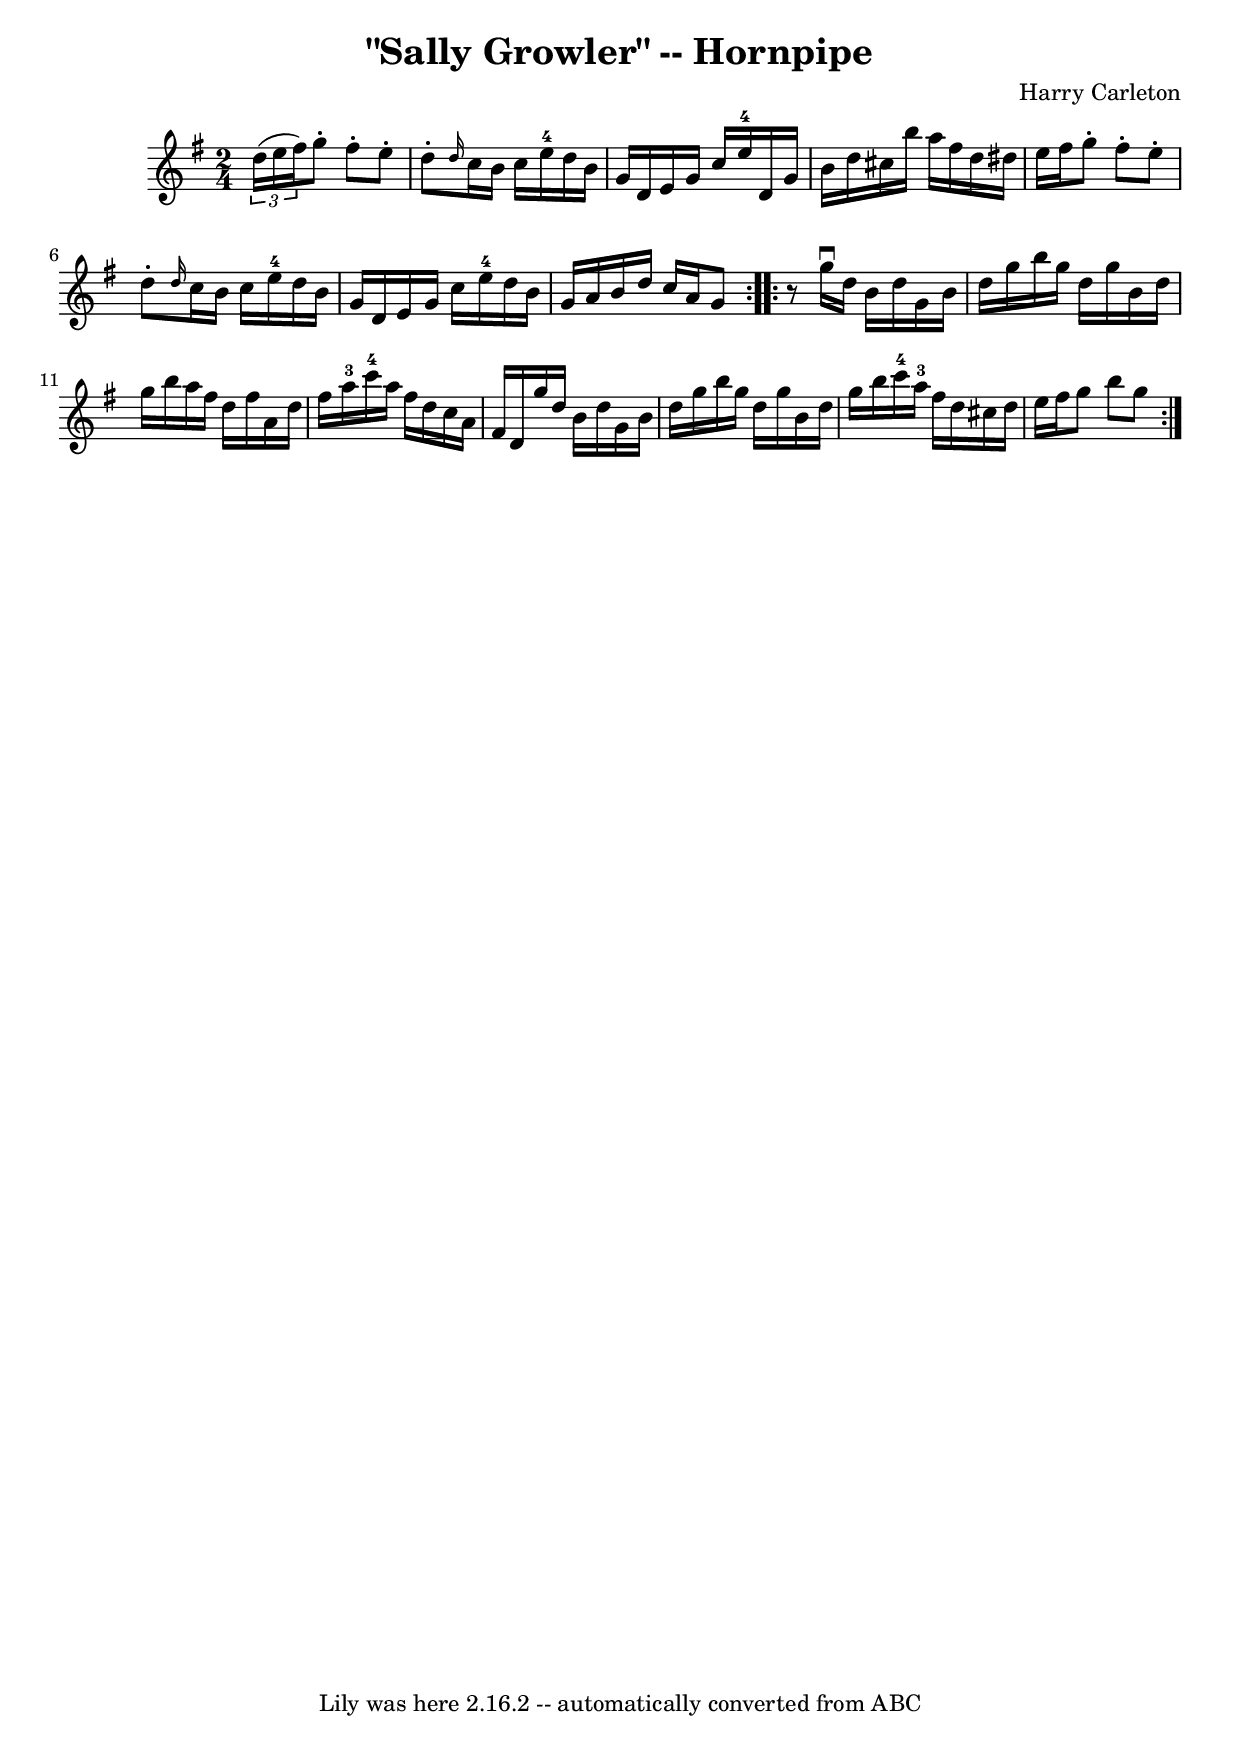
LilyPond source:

\version "2.7.40"
\include "Mammoth.ily"
\header {
	%% book = "Cole's 1000 Fiddle Tunes"
	composer = "Harry Carleton"
	crossRefNumber = "1"
	footnotes = ""
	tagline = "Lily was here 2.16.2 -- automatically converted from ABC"
	title = "\"Sally Growler\" -- Hornpipe"
}
voicedefault =  {
\set Score.defaultBarType = "empty"

\repeat volta 2 {
\time 2/4 \key g \major   \times 2/3 { d''16 (e''16 fis''16) } 
|
 g''8 -. fis''8 -. e''8 -. d''8 -. |
 \grace { d''16  
} c''16 b'16 c''16 e''16-4 d''16 b'16 g'16 d'16  
|
 e'16 g'16 c''16 e''16-4 d'16 g'16 b'16    
d''16  |
 cis''16 b''16 a''16 fis''16 d''16 dis''16    
e''16 fis''16  |
 g''8 -. fis''8 -. e''8 -. d''8 -. |
 
\grace { d''16  } c''16 b'16 c''16 e''16-4 d''16 b'16    
g'16 d'16  |
 e'16 g'16 c''16 e''16-4 d''16 b'16    
g'16 a'16  |
 b'16 d''16 c''16 a'16 g'8  }     
\repeat volta 2 {   r8 |
 g''16^\downbow d''16 b'16 d''16    
g'16 b'16 d''16 g''16  |
 b''16 g''16 d''16 g''16    
b'16 d''16 g''16 b''16  |
 a''16 fis''16 d''16    
fis''16 a'16 d''16 fis''16 a''16-3 |
 c'''16-4   
a''16 fis''16 d''16 c''16 a'16 fis'16 d'16  |
     
g''16 d''16 b'16 d''16 g'16 b'16 d''16 g''16  |
   
b''16 g''16 d''16 g''16 b'16 d''16 g''16 b''16  |
   
c'''16-4 a''16-3 fis''16 d''16 cis''16 d''16 e''16    
fis''16  |
 g''8 b''8 g''8  }   
}

\score{
    <<

	\context Staff="default"
	{
	    \voicedefault 
	}

    >>
	\layout {
	}
	\midi {}
}
